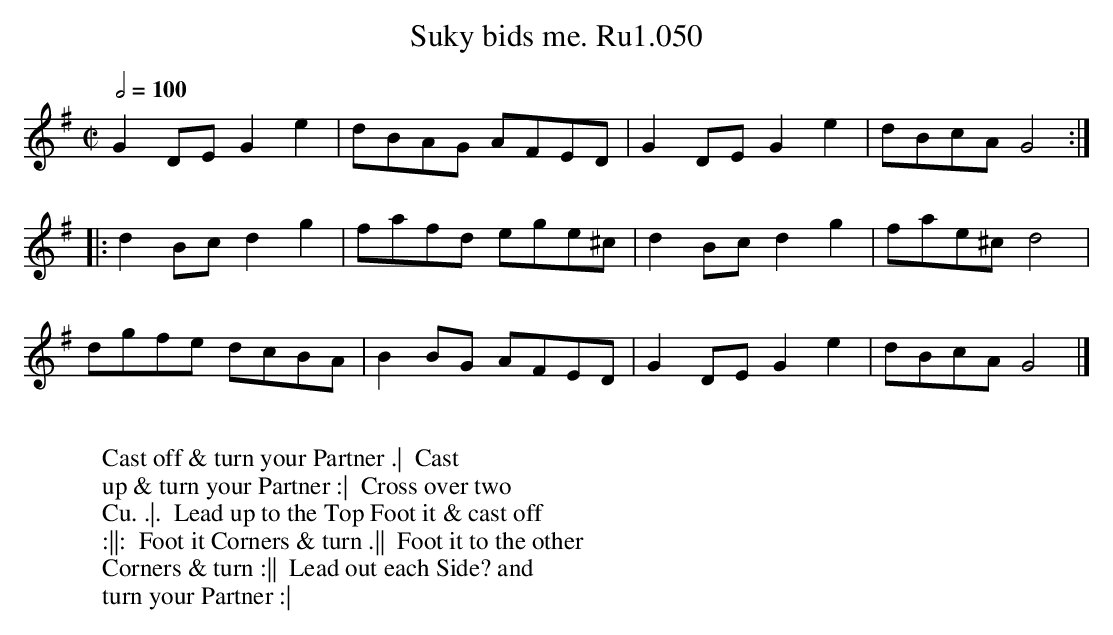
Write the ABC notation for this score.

X:1
T:Suky bids me. Ru1.050
L:1/8
M:C|
Q:1/2=100
K:G
G2 DE G2e2|dBAG AFED|G2 DE G2e2|dBcA  G4 :|
|: d2 Bc d2g2|fafd ege^c|d2 Bc d2g2|fae^c d4|
dgfe dcBA|B2 BG AFED|G2 DE G2e2|dBcA G4|]
W:
W: Cast off & turn your Partner .|  Cast
W: up & turn your Partner :|  Cross over two
W: Cu. .|.  Lead up to the Top Foot it & cast off
W: :||:  Foot it Corners & turn .||  Foot it to the other
W: Corners & turn :||  Lead out each Side? and
W: turn your Partner :|
